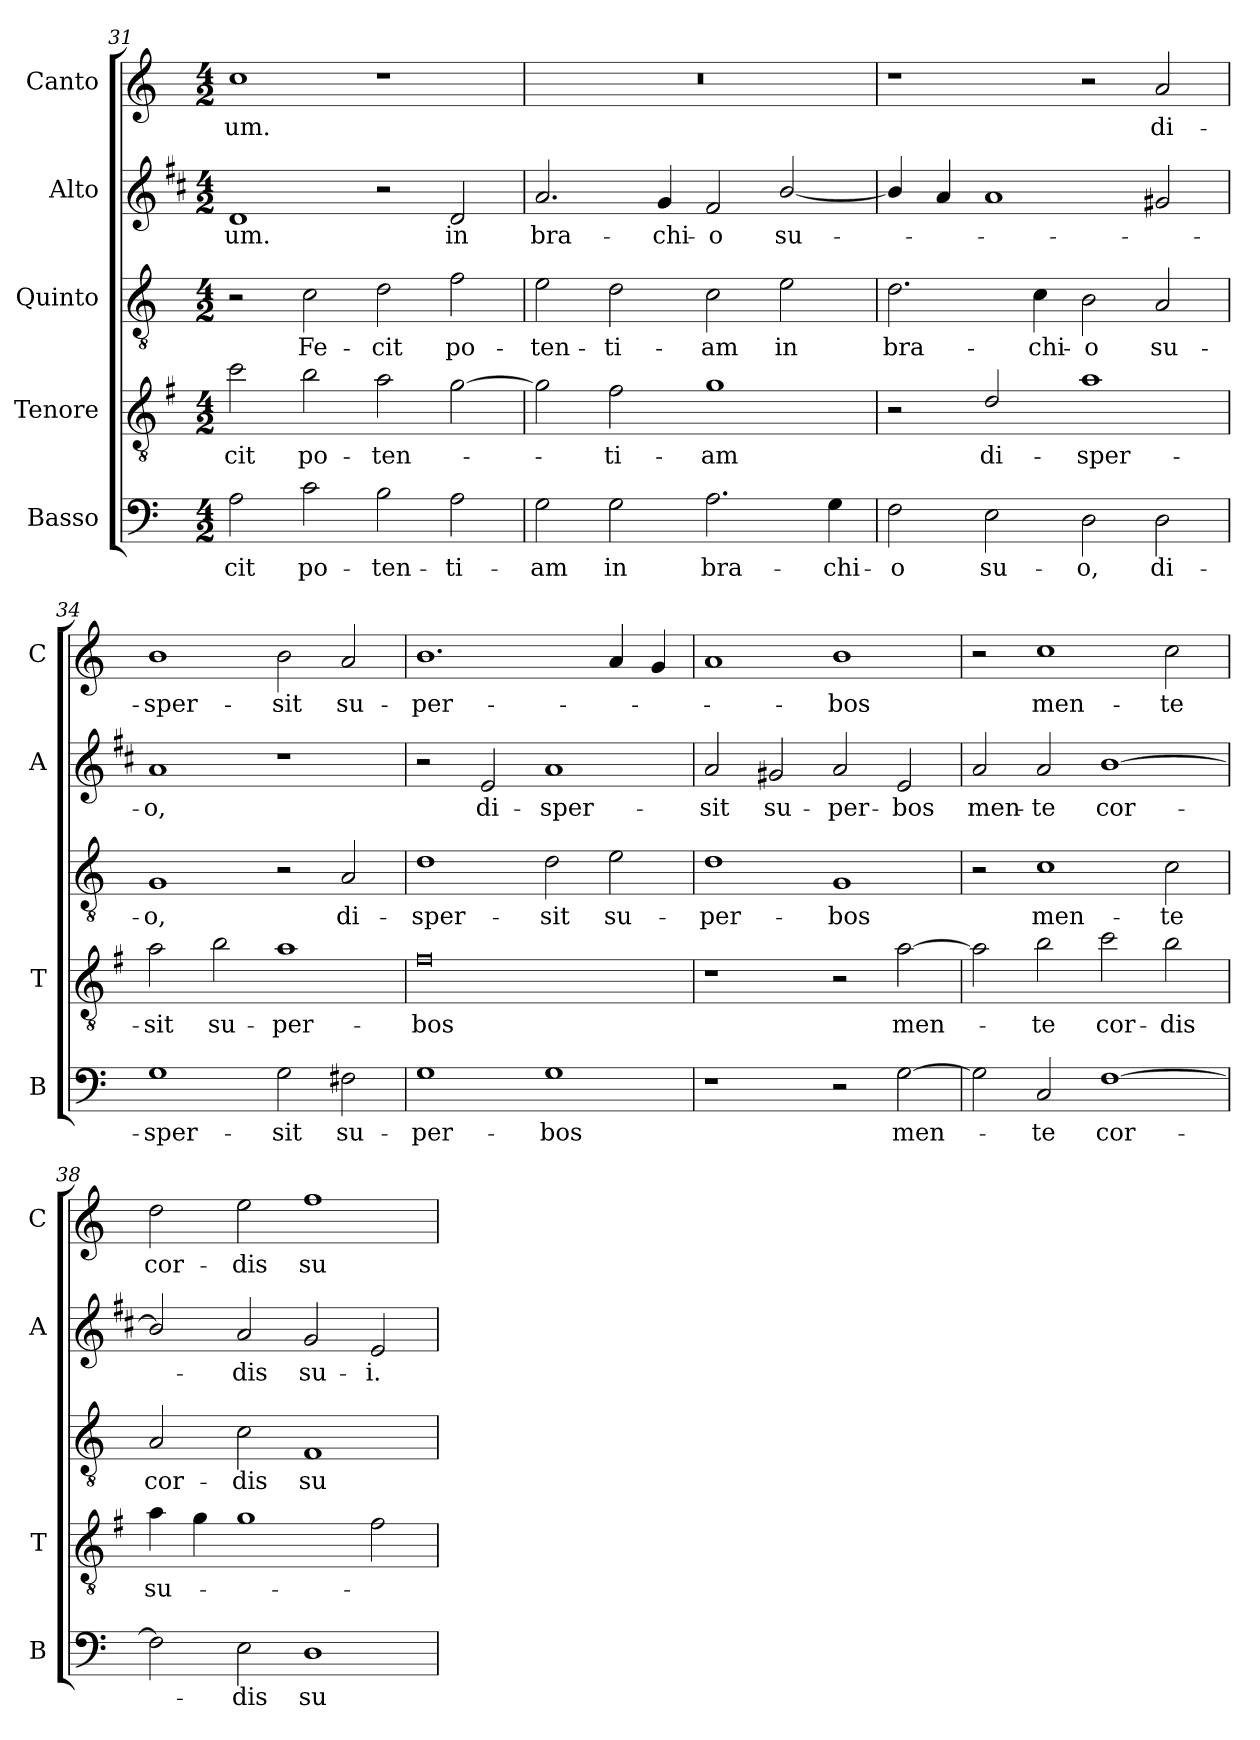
**kern	**text	**kern	**text	**kern	**text	**kern	**text	**kern	**text
*part5	*part5	*part4	*part4	*part3	*part3	*part2	*part2	*part1	*part1
*staff5	*staff5	*staff4	*staff4	*staff3	*staff3	*staff2	*staff2	*staff1	*staff1
*I"Basso	*	*I"Tenore	*	*I"Quinto	*	*I"Alto	*	*I"Canto	*
*I'B	*	*I'T	*	*	*	*I'A	*	*I'C	*
*clefF4	*	*clefGv2	*	*clefGv2	*	*clefG2	*	*clefG2	*
*	*	*ITrd4c7	*	*	*	*ITrd1c2	*	*	*
*k[]	*	*k[]	*	*k[]	*	*k[]	*	*k[]	*
*C:	*	*C:	*	*C:	*	*C:	*	*C:	*
*M4/2	*	*M4/2	*	*M4/2	*	*M4/2	*	*M4/2	*
=31	=31	=31	=31	=31	=31	=31	=31	=31	=31
!	!LO:LY:b	!	!LO:LY:b	!	!	!	!LO:LY:b	!	!LO:LY:b
2A\	-cit	2f\	-cit	2r	.	1c	-um.	1cc	-um.
!	!LO:LY:b	!	!LO:LY:b	!	!LO:LY:b	!	!	!	!
2c\	po-	2e\	po-	2c\	Fe-	.	.	.	.
!	!LO:LY:b	!	!LO:LY:b	!	!LO:LY:b	!	!	!	!
2B\	-ten-	2d\	-ten-	2d\	-cit	2r	.	1r	.
!	!LO:LY:b	!	!	!	!LO:LY:b	!	!LO:LY:b	!	!
2A\	-ti-	[2c\	.	2f\	po-	2c/	in	.	.
=32	=32	=32	=32	=32	=32	=32	=32	=32	=32
!	!LO:LY:b	!	!	!	!LO:LY:b	!	!LO:LY:b	!	!
2G\	-am	2c\]	.	2e\	-ten-	2.g/	bra-	0r	.
!	!LO:LY:b	!	!LO:LY:b	!	!LO:LY:b	!	!	!	!
2G\	in	2B\	-ti-	2d\	-ti-	.	.	.	.
!	!	!	!	!	!	!	!LO:LY:b	!	!
.	.	.	.	.	.	4f/	-chi-	.	.
!	!LO:LY:b	!	!LO:LY:b	!	!LO:LY:b	!	!LO:LY:b	!	!
2.A\	bra-	1c	-am	2c\	-am	2e/	-o	.	.
!	!	!	!	!	!LO:LY:b	!	!LO:LY:b	!	!
.	.	.	.	2e\	in	[2a/	su-	.	.
!	!LO:LY:b	!	!	!	!	!	!	!	!
4G\	-chi-	.	.	.	.	.	.	.	.
=33	=33	=33	=33	=33	=33	=33	=33	=33	=33
!	!LO:LY:b	!	!	!	!LO:LY:b	!	!	!	!
2F\	-o	2r	.	2.d\	bra-	4a/]	.	1r	.
.	.	.	.	.	.	4g/	.	.	.
!	!LO:LY:b	!	!LO:LY:b	!	!	!	!	!	!
2E\	su-	2G/	di-	.	.	1g	.	.	.
!	!	!	!	!	!LO:LY:b	!	!	!	!
.	.	.	.	4c\	-chi-	.	.	.	.
!	!LO:LY:b	!	!LO:LY:b	!	!LO:LY:b	!	!	!	!
2D\	-o,	1d	-sper-	2B\	-o	.	.	2r	.
!	!LO:LY:b	!	!	!	!LO:LY:b	!	!	!	!LO:LY:b
2D\	di-	.	.	2A/	su-	2f#X/	.	2a/	di-
=34	=34	=34	=34	=34	=34	=34	=34	=34	=34
!	!LO:LY:b	!	!LO:LY:b	!	!LO:LY:b	!	!LO:LY:b	!	!LO:LY:b
1G	-sper-	2d\	-sit	1G	-o,	1g	-o,	1b	-sper-
!	!	!	!LO:LY:b	!	!	!	!	!	!
.	.	2e\	su-	.	.	.	.	.	.
!	!LO:LY:b	!	!LO:LY:b	!	!	!	!	!	!LO:LY:b
2G\	-sit	1d	-per-	2r	.	1r	.	2b\	-sit
!	!LO:LY:b	!	!	!	!LO:LY:b	!	!	!	!LO:LY:b
2F#X\	su-	.	.	2A/	di-	.	.	2a/	su-
!!LO:LB:g=z
=35	=35	=35	=35	=35	=35	=35	=35	=35	=35
!	!LO:LY:b	!	!LO:LY:b	!	!LO:LY:b	!	!	!	!LO:LY:b
1G	-per-	0B	-bos	1d	-sper-	2r	.	1.b	-per-
!	!	!	!	!	!	!	!LO:LY:b	!	!
.	.	.	.	.	.	2d/	di-	.	.
!	!LO:LY:b	!	!	!	!LO:LY:b	!	!LO:LY:b	!	!
1G	-bos	.	.	2d\	-sit	1g	-sper-	.	.
!	!	!	!	!	!LO:LY:b	!	!	!	!
.	.	.	.	2e\	su-	.	.	4a/	.
.	.	.	.	.	.	.	.	4g/	.
=36	=36	=36	=36	=36	=36	=36	=36	=36	=36
!	!	!	!	!	!LO:LY:b	!	!LO:LY:b	!	!
1r	.	1r	.	1d	-per-	2g/	-sit	1a	.
!	!	!	!	!	!	!	!LO:LY:b	!	!
.	.	.	.	.	.	2f#X/	su-	.	.
!	!	!	!	!	!LO:LY:b	!	!LO:LY:b	!	!LO:LY:b
2r	.	2r	.	1G	-bos	2g/	-per-	1b	-bos
!	!LO:LY:b	!	!LO:LY:b	!	!	!	!LO:LY:b	!	!
[2G\	men-	[2d\	men-	.	.	2d/	-bos	.	.
=37	=37	=37	=37	=37	=37	=37	=37	=37	=37
!	!	!	!	!	!	!	!LO:LY:b	!	!
2G\]	.	2d\]	.	2r	.	2g/	men-	2r	.
!	!LO:LY:b	!	!LO:LY:b	!	!LO:LY:b	!	!LO:LY:b	!	!LO:LY:b
2C/	-te	2e\	-te	1c	men-	2g/	-te	1cc	men-
!	!LO:LY:b	!	!LO:LY:b	!	!	!	!LO:LY:b	!	!
[1F	cor-	2f\	cor-	.	.	[1a	cor-	.	.
!	!	!	!LO:LY:b	!	!LO:LY:b	!	!	!	!LO:LY:b
.	.	2e\	-dis	2c\	-te	.	.	2cc\	-te
=38	=38	=38	=38	=38	=38	=38	=38	=38	=38
!	!	!	!LO:LY:b	!	!LO:LY:b	!	!	!	!LO:LY:b
2F\]	.	4d\	su-	2A/	cor-	2a/]	.	2dd\	cor-
.	.	4c\	.	.	.	.	.	.	.
!	!LO:LY:b	!	!	!	!LO:LY:b	!	!LO:LY:b	!	!LO:LY:b
2E\	-dis	1c	.	2c\	-dis	2g/	-dis	2ee\	-dis
!	!LO:LY:b	!	!	!	!LO:LY:b	!	!LO:LY:b	!	!LO:LY:b
1D	su-	.	.	1F	su-	2f/	su-	1ff	su-
!	!	!	!	!	!	!	!LO:LY:b	!	!
.	.	2B\	.	.	.	2d/	-i.	.	.
=	=	=	=	=	=	=	=	=	=
*-	*-	*-	*-	*-	*-	*-	*-	*-	*-
